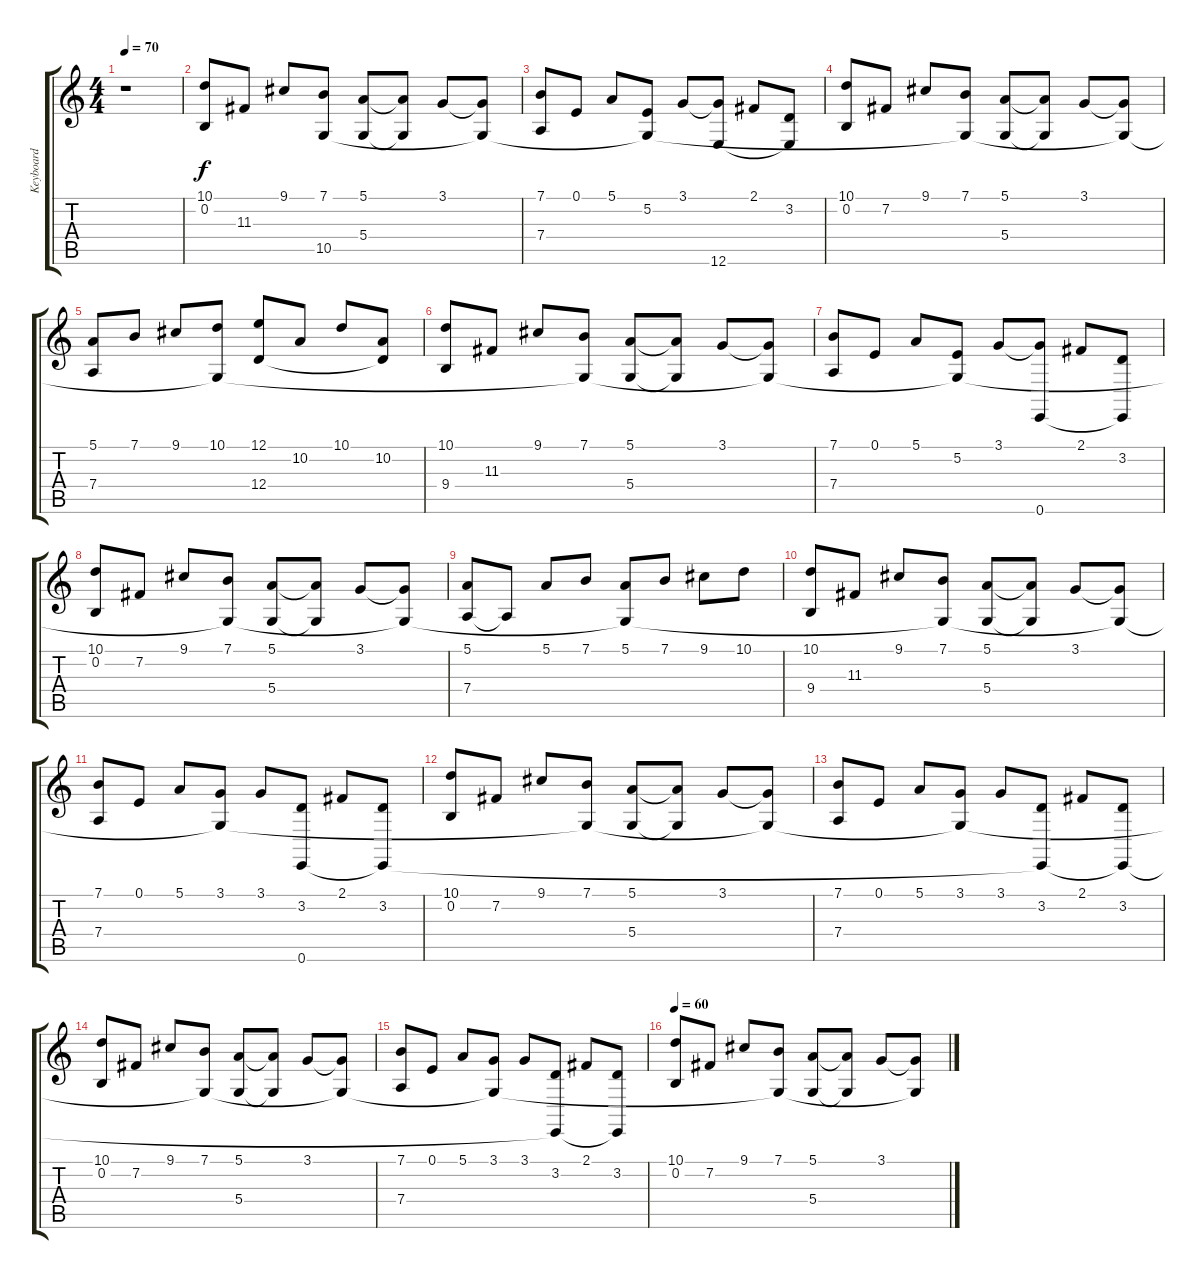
\track ("Keyboard" "Keyboard") {instrument musicbox}
\staff {score tabs}
\tuning (E4 B3 G3 D3 A2 E2) {hide}
\ts (4 4)
\tempo 70
\clef g2
\ks c
r.1{dy f} |
(10.1 0.2).8 11.3.8 9.1.8 (7.1 10.5{t}).8 (5.1 5.4).8 (5.1{t} 5.4{t}).8 3.1.8 (3.1{t} 10.5{t}).8 |
(7.1 7.4).8 0.1.8 5.1.8 (5.2 10.5{t}).8 3.1.8 (3.1{t} 12.6{t}).8 2.1.8 (3.2 12.6{t}).8 |
(10.1 0.2).8 7.2.8 9.1.8 (7.1 10.5{t}).8 (5.1 5.4).8 (5.1{t} 5.4{t}).8 3.1.8 (3.1{t} 10.5{t}).8 |
(5.1 7.4).8 7.1.8 9.1.8 (10.1 10.5{t}).8 (12.1 12.4).8 10.2.8 10.1.8 (10.2 12.4{t}).8 |
(10.1 9.4).8 11.3.8 9.1.8 (7.1 10.5{t}).8 (5.1 5.4).8 (5.1{t} 5.4{t}).8 3.1.8 (3.1{t} 10.5{t}).8 |
(7.1 7.4).8 0.1.8 5.1.8 (5.2 10.5{t}).8 3.1.8 (3.1{t} 0.6).8 2.1.8 (3.2 0.6{t}).8 |
(10.1 0.2).8 7.2.8 9.1.8 (7.1 10.5{t}).8 (5.1 5.4).8 (5.1{t} 5.4{t}).8 3.1.8 (3.1{t} 10.5{t}).8 |
(5.1 7.4).8 7.4{t}.8 5.1.8 7.1.8 (5.1 10.5{t}).8 7.1.8 9.1.8 10.1.8 |
(10.1 9.4).8 11.3.8 9.1.8 (7.1 10.5{t}).8 (5.1 5.4).8 (5.1{t} 5.4{t}).8 3.1.8 (3.1{t} 10.5{t}).8 |
(7.1 7.4).8 0.1.8 5.1.8 (3.1 10.5{t}).8 3.1.8 (3.2 0.6).8 2.1.8 (3.2 0.6{t}).8 |
(10.1 0.2).8 7.2.8 9.1.8 (7.1 10.5{t}).8 (5.1 5.4).8 (5.1{t} 5.4{t}).8 3.1.8 (3.1{t} 10.5{t}).8 |
(7.1 7.4).8 0.1.8 5.1.8 (3.1 10.5{t}).8 3.1.8 (3.2 0.6{t}).8 2.1.8 (3.2 0.6{t}).8 |
(10.1 0.2).8 7.2.8 9.1.8 (7.1 10.5{t}).8 (5.1 5.4).8 (5.1{t} 5.4{t}).8 3.1.8 (3.1{t} 10.5{t}).8 |
(7.1 7.4).8 0.1.8 5.1.8 (3.1 10.5{t}).8 3.1.8 (3.2 0.6{t}).8 2.1.8 (3.2 0.6{t}).8 |
\tempo 60
(10.1 0.2).8 7.2.8 9.1.8 (7.1 10.5{t}).8 (5.1 5.4).8 (5.1{t} 5.4{t}).8 3.1.8 (3.1{t} 10.5{t}).8
